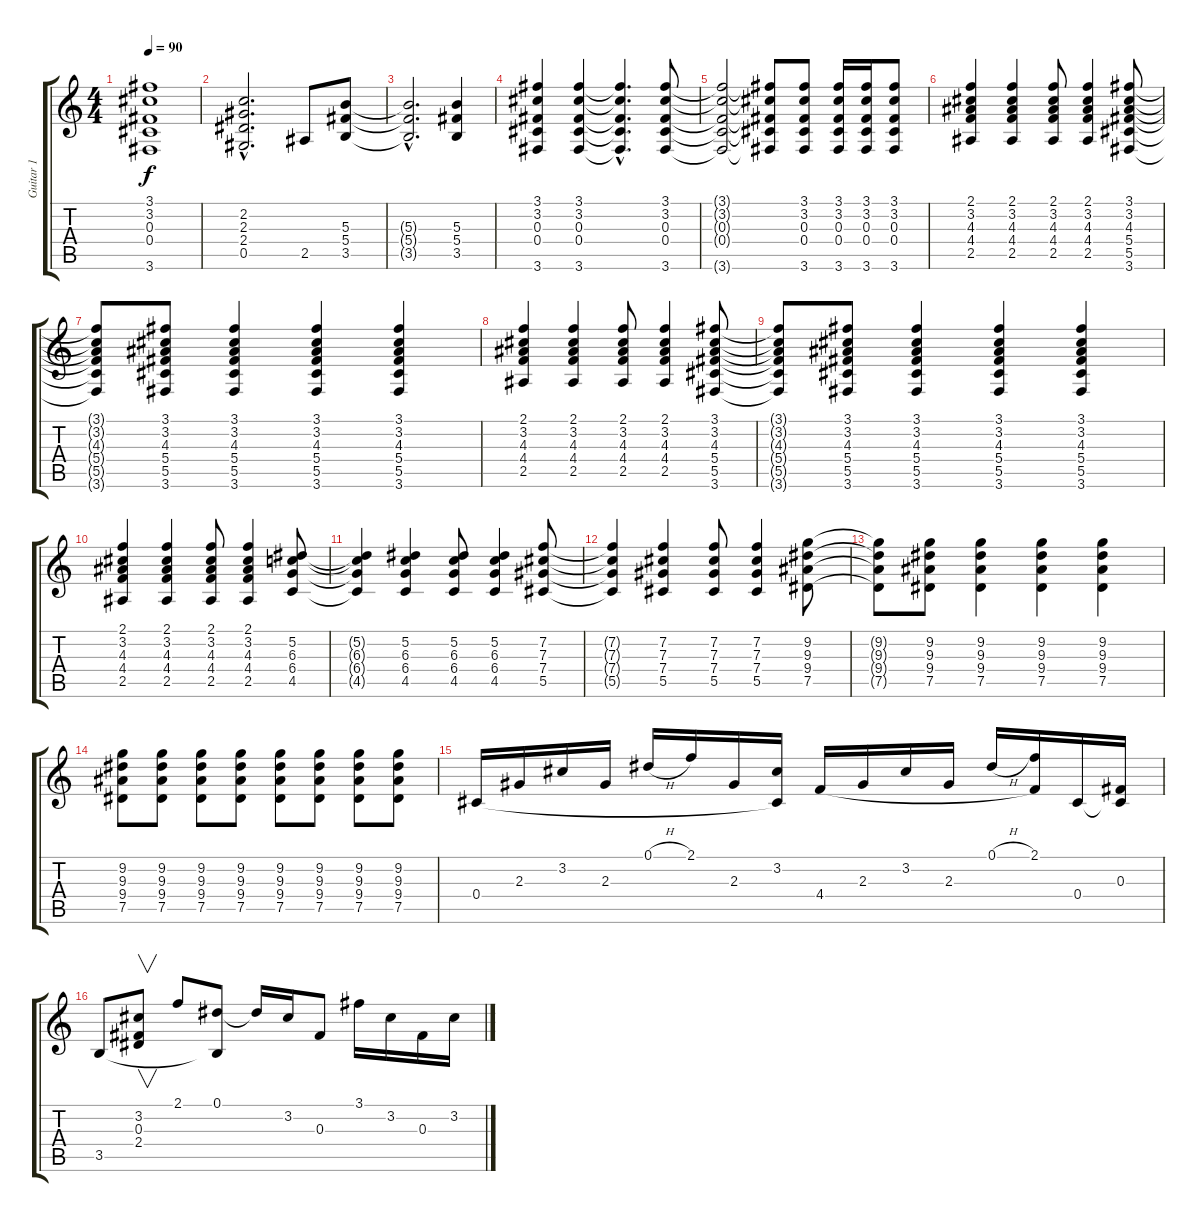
\track ("Guitar 1" "Guitar 1") {instrument electricguitarclean}
\staff {score tabs}
\tuning (Eb4 Bb3 Gb3 Db3 Ab2 Eb2) {hide}
\ts (4 4)
\tempo 90
\clef g2
\ks c
(3.1{t} 3.2{t} 0.3{t} 0.4{t} 3.6{t}).1{dy f} |
(2.2{hac} 2.3{hac} 2.4{hac} 0.5{hac}).2{d} 2.5.8 (5.3 5.4 3.5).8 |
(5.3{hac t} 5.4{hac t} 3.5{hac t}).2{d} (5.3 5.4 3.5).4 |
(3.1 3.2 0.3 0.4 3.6).4 (3.1 3.2 0.3 0.4 3.6).4 (3.1{hac t} 3.2{hac t} 0.3{hac t} 0.4{hac t} 3.6{hac t}).4{d} (3.1 3.2 0.3 0.4 3.6).8 |
(3.1{t} 3.2{t} 0.3{t} 0.4{t} 3.6{t}).2 (3.1{t} 3.2{t} 0.3{t} 0.4{t} 3.6{t}).8 (3.1 3.2 0.3 0.4 3.6).8 (3.1 3.2 0.3 0.4 3.6).16 (3.1 3.2 0.3 0.4 3.6).16 (3.1 3.2 0.3 0.4 3.6).8 |
(2.1 3.2 4.3 4.4 2.5).4 (2.1 3.2 4.3 4.4 2.5).4 (2.1 3.2 4.3 4.4 2.5).8 (2.1 3.2 4.3 4.4 2.5).4 (3.1 3.2 4.3 5.4 5.5 3.6).8 |
(3.1{t} 3.2{t} 4.3{t} 5.4{t} 5.5{t} 3.6{t}).8 (3.1 3.2 4.3 5.4 5.5 3.6).8 (3.1 3.2 4.3 5.4 5.5 3.6).4 (3.1 3.2 4.3 5.4 5.5 3.6).4 (3.1 3.2 4.3 5.4 5.5 3.6).4 |
(2.1 3.2 4.3 4.4 2.5).4 (2.1 3.2 4.3 4.4 2.5).4 (2.1 3.2 4.3 4.4 2.5).8 (2.1 3.2 4.3 4.4 2.5).4 (3.1 3.2 4.3 5.4 5.5 3.6).8 |
(3.1{t} 3.2{t} 4.3{t} 5.4{t} 5.5{t} 3.6{t}).8 (3.1 3.2 4.3 5.4 5.5 3.6).8 (3.1 3.2 4.3 5.4 5.5 3.6).4 (3.1 3.2 4.3 5.4 5.5 3.6).4 (3.1 3.2 4.3 5.4 5.5 3.6).4 |
(2.1 3.2 4.3 4.4 2.5).4 (2.1 3.2 4.3 4.4 2.5).4 (2.1 3.2 4.3 4.4 2.5).8 (2.1 3.2 4.3 4.4 2.5).4 (5.2 6.3 6.4 4.5).8 |
(5.2{t} 6.3{t} 6.4{t} 4.5{t}).4 (5.2 6.3 6.4 4.5).4 (5.2 6.3 6.4 4.5).8 (5.2 6.3 6.4 4.5).4 (7.2 7.3 7.4 5.5).8 |
(7.2{t} 7.3{t} 7.4{t} 5.5{t}).4 (7.2 7.3 7.4 5.5).4 (7.2 7.3 7.4 5.5).8 (7.2 7.3 7.4 5.5).4 (9.2 9.3 9.4 7.5).8 |
(9.2{t} 9.3{t} 9.4{t} 7.5{t}).8 (9.2 9.3 9.4 7.5).8 (9.2 9.3 9.4 7.5).4 (9.2 9.3 9.4 7.5).4 (9.2 9.3 9.4 7.5).4 |
(9.2 9.3 9.4 7.5).8 (9.2 9.3 9.4 7.5).8 (9.2 9.3 9.4 7.5).8 (9.2 9.3 9.4 7.5).8 (9.2 9.3 9.4 7.5).8 (9.2 9.3 9.4 7.5).8 (9.2 9.3 9.4 7.5).8 (9.2 9.3 9.4 7.5).8 |
0.4.16{instrument electricguitarclean} 2.3.16 3.2.16 2.3.16 0.1{h}.16 2.1.16 2.3.16 (3.2 0.4{t}).16 4.4.16 2.3.16 3.2.16 2.3.16 0.1{h}.16 (2.1 4.4{t}).16 0.4.16 (0.3 0.4{t}).16 |
3.5.8 (3.2 0.3 2.4).8{v} 2.1.8 (0.1 3.5{t}).8 0.1{t}.16 3.2.16 0.3.8 3.1.16 3.2.16 0.3.16 3.2.16
